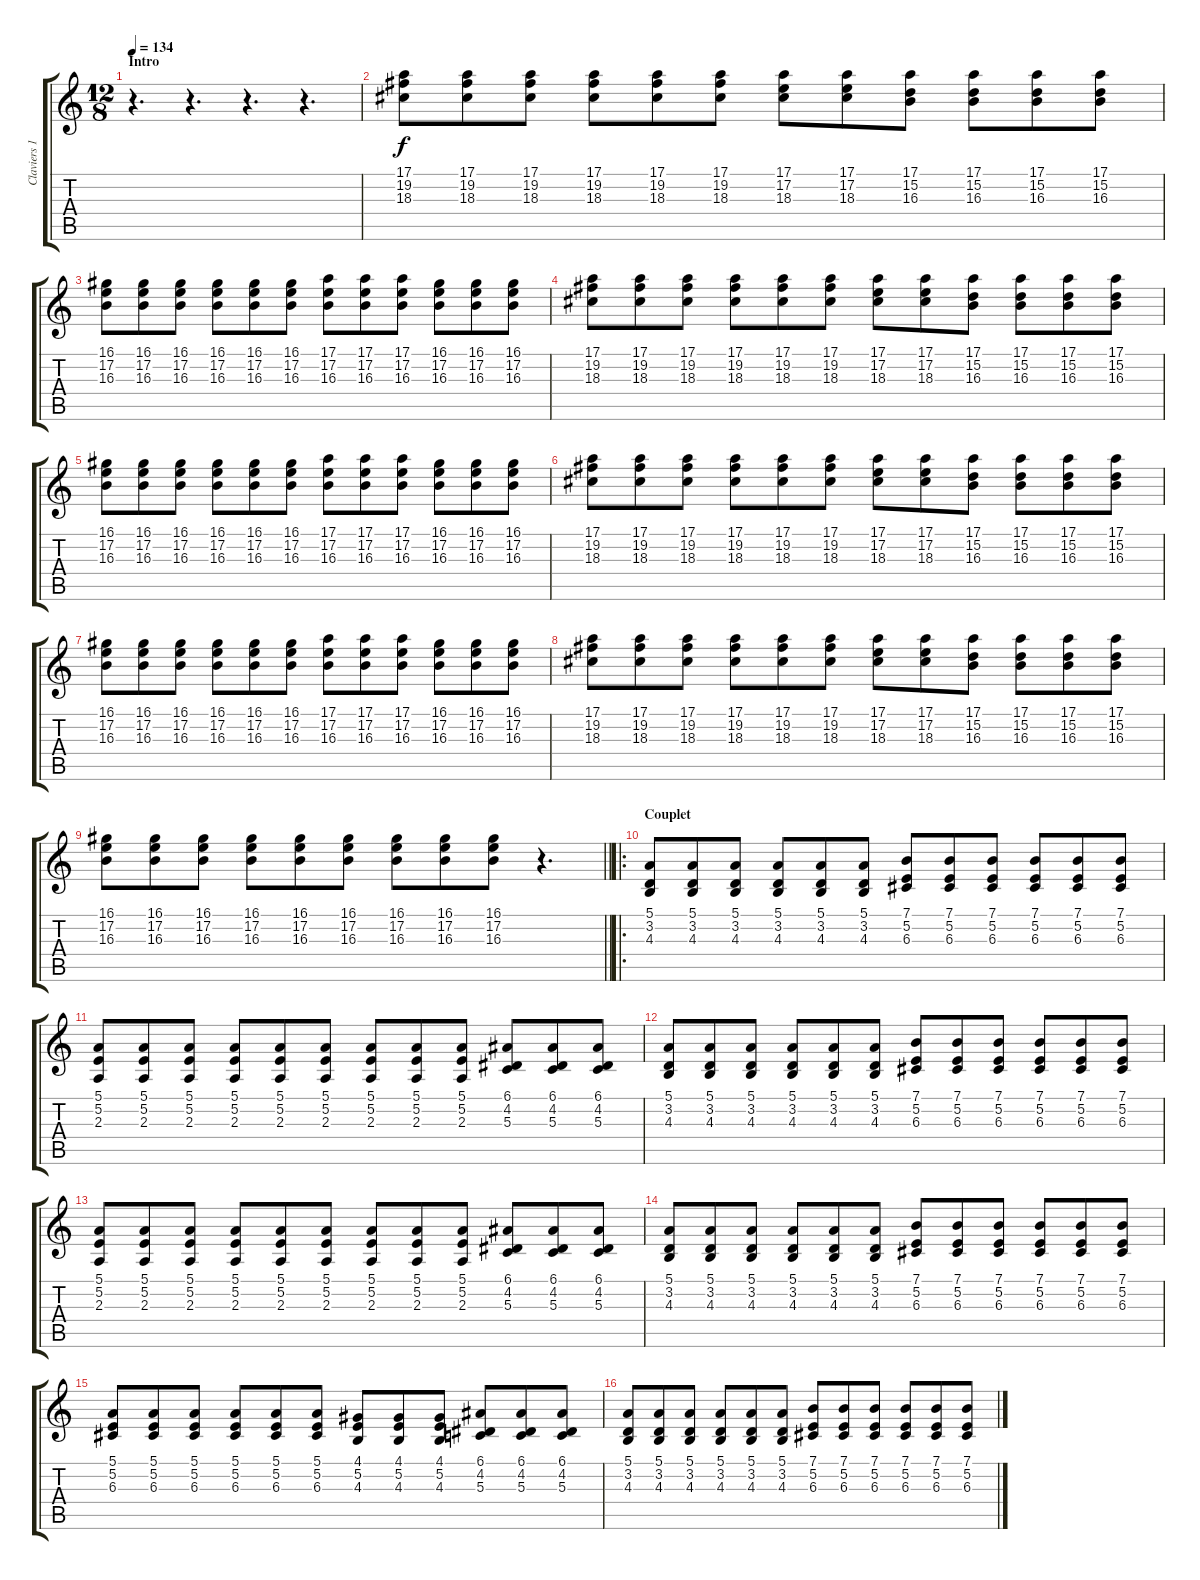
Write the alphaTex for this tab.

\track ("Claviers 1" "Claviers 1") {instrument acousticgrandpiano}
\staff {score tabs}
\tuning (E4 B3 G3 D3 A2 E2) {hide}
\ts (12 8)
\section ("" "Intro")
\tempo 134
\clef g2
\ks c
r.4{d dy f instrument acousticgrandpiano} r.4{d} r.4{d} r.4{d} |
(17.1 19.2 18.3).8{volume 16} (17.1 19.2 18.3).8 (17.1 19.2 18.3).8 (17.1 19.2 18.3).8 (17.1 19.2 18.3).8 (17.1 19.2 18.3).8 (17.1 17.2 18.3).8 (17.1 17.2 18.3).8 (17.1 15.2 16.3).8 (17.1 15.2 16.3).8 (17.1 15.2 16.3).8 (17.1 15.2 16.3).8 |
(16.1 17.2 16.3).8 (16.1 17.2 16.3).8 (16.1 17.2 16.3).8 (16.1 17.2 16.3).8 (16.1 17.2 16.3).8 (16.1 17.2 16.3).8 (17.1 17.2 16.3).8 (17.1 17.2 16.3).8 (17.1 17.2 16.3).8 (16.1 17.2 16.3).8 (16.1 17.2 16.3).8 (16.1 17.2 16.3).8 |
(17.1 19.2 18.3).8 (17.1 19.2 18.3).8 (17.1 19.2 18.3).8 (17.1 19.2 18.3).8 (17.1 19.2 18.3).8 (17.1 19.2 18.3).8 (17.1 17.2 18.3).8 (17.1 17.2 18.3).8 (17.1 15.2 16.3).8 (17.1 15.2 16.3).8 (17.1 15.2 16.3).8 (17.1 15.2 16.3).8 |
(16.1 17.2 16.3).8 (16.1 17.2 16.3).8 (16.1 17.2 16.3).8 (16.1 17.2 16.3).8 (16.1 17.2 16.3).8 (16.1 17.2 16.3).8 (17.1 17.2 16.3).8 (17.1 17.2 16.3).8 (17.1 17.2 16.3).8 (16.1 17.2 16.3).8 (16.1 17.2 16.3).8 (16.1 17.2 16.3).8 |
(17.1 19.2 18.3).8 (17.1 19.2 18.3).8 (17.1 19.2 18.3).8 (17.1 19.2 18.3).8 (17.1 19.2 18.3).8 (17.1 19.2 18.3).8 (17.1 17.2 18.3).8 (17.1 17.2 18.3).8 (17.1 15.2 16.3).8 (17.1 15.2 16.3).8 (17.1 15.2 16.3).8 (17.1 15.2 16.3).8 |
(16.1 17.2 16.3).8 (16.1 17.2 16.3).8 (16.1 17.2 16.3).8 (16.1 17.2 16.3).8 (16.1 17.2 16.3).8 (16.1 17.2 16.3).8 (17.1 17.2 16.3).8 (17.1 17.2 16.3).8 (17.1 17.2 16.3).8 (16.1 17.2 16.3).8 (16.1 17.2 16.3).8 (16.1 17.2 16.3).8 |
(17.1 19.2 18.3).8 (17.1 19.2 18.3).8 (17.1 19.2 18.3).8 (17.1 19.2 18.3).8 (17.1 19.2 18.3).8 (17.1 19.2 18.3).8 (17.1 17.2 18.3).8 (17.1 17.2 18.3).8 (17.1 15.2 16.3).8 (17.1 15.2 16.3).8 (17.1 15.2 16.3).8 (17.1 15.2 16.3).8 |
\barLineRight lightlight
(16.1 17.2 16.3).8 (16.1 17.2 16.3).8 (16.1 17.2 16.3).8 (16.1 17.2 16.3).8 (16.1 17.2 16.3).8 (16.1 17.2 16.3).8 (16.1 17.2 16.3).8 (16.1 17.2 16.3).8 (16.1 17.2 16.3).8 r.4{d} |
\ro
\section ("" "Couplet")
(5.1 3.2 4.3).8{volume 10} (5.1 3.2 4.3).8 (5.1 3.2 4.3).8 (5.1 3.2 4.3).8 (5.1 3.2 4.3).8 (5.1 3.2 4.3).8 (7.1 5.2 6.3).8 (7.1 5.2 6.3).8 (7.1 5.2 6.3).8 (7.1 5.2 6.3).8 (7.1 5.2 6.3).8 (7.1 5.2 6.3).8 |
(5.1 5.2 2.3).8 (5.1 5.2 2.3).8 (5.1 5.2 2.3).8 (5.1 5.2 2.3).8 (5.1 5.2 2.3).8 (5.1 5.2 2.3).8 (5.1 5.2 2.3).8 (5.1 5.2 2.3).8 (5.1 5.2 2.3).8 (6.1 4.2 5.3).8 (6.1 4.2 5.3).8 (6.1 4.2 5.3).8 |
(5.1 3.2 4.3).8{volume 10} (5.1 3.2 4.3).8 (5.1 3.2 4.3).8 (5.1 3.2 4.3).8 (5.1 3.2 4.3).8 (5.1 3.2 4.3).8 (7.1 5.2 6.3).8 (7.1 5.2 6.3).8 (7.1 5.2 6.3).8 (7.1 5.2 6.3).8 (7.1 5.2 6.3).8 (7.1 5.2 6.3).8 |
(5.1 5.2 2.3).8 (5.1 5.2 2.3).8 (5.1 5.2 2.3).8 (5.1 5.2 2.3).8 (5.1 5.2 2.3).8 (5.1 5.2 2.3).8 (5.1 5.2 2.3).8 (5.1 5.2 2.3).8 (5.1 5.2 2.3).8 (6.1 4.2 5.3).8 (6.1 4.2 5.3).8 (6.1 4.2 5.3).8 |
(5.1 3.2 4.3).8{volume 10} (5.1 3.2 4.3).8 (5.1 3.2 4.3).8 (5.1 3.2 4.3).8 (5.1 3.2 4.3).8 (5.1 3.2 4.3).8 (7.1 5.2 6.3).8 (7.1 5.2 6.3).8 (7.1 5.2 6.3).8 (7.1 5.2 6.3).8 (7.1 5.2 6.3).8 (7.1 5.2 6.3).8 |
(5.1 5.2 6.3).8 (5.1 5.2 6.3).8 (5.1 5.2 6.3).8 (5.1 5.2 6.3).8 (5.1 5.2 6.3).8 (5.1 5.2 6.3).8 (4.1 5.2 4.3).8 (4.1 5.2 4.3).8 (4.1 5.2 4.3).8 (6.1 4.2 5.3).8 (6.1 4.2 5.3).8 (6.1 4.2 5.3).8 |
(5.1 3.2 4.3).8{volume 10} (5.1 3.2 4.3).8 (5.1 3.2 4.3).8 (5.1 3.2 4.3).8 (5.1 3.2 4.3).8 (5.1 3.2 4.3).8 (7.1 5.2 6.3).8 (7.1 5.2 6.3).8 (7.1 5.2 6.3).8 (7.1 5.2 6.3).8 (7.1 5.2 6.3).8 (7.1 5.2 6.3).8
